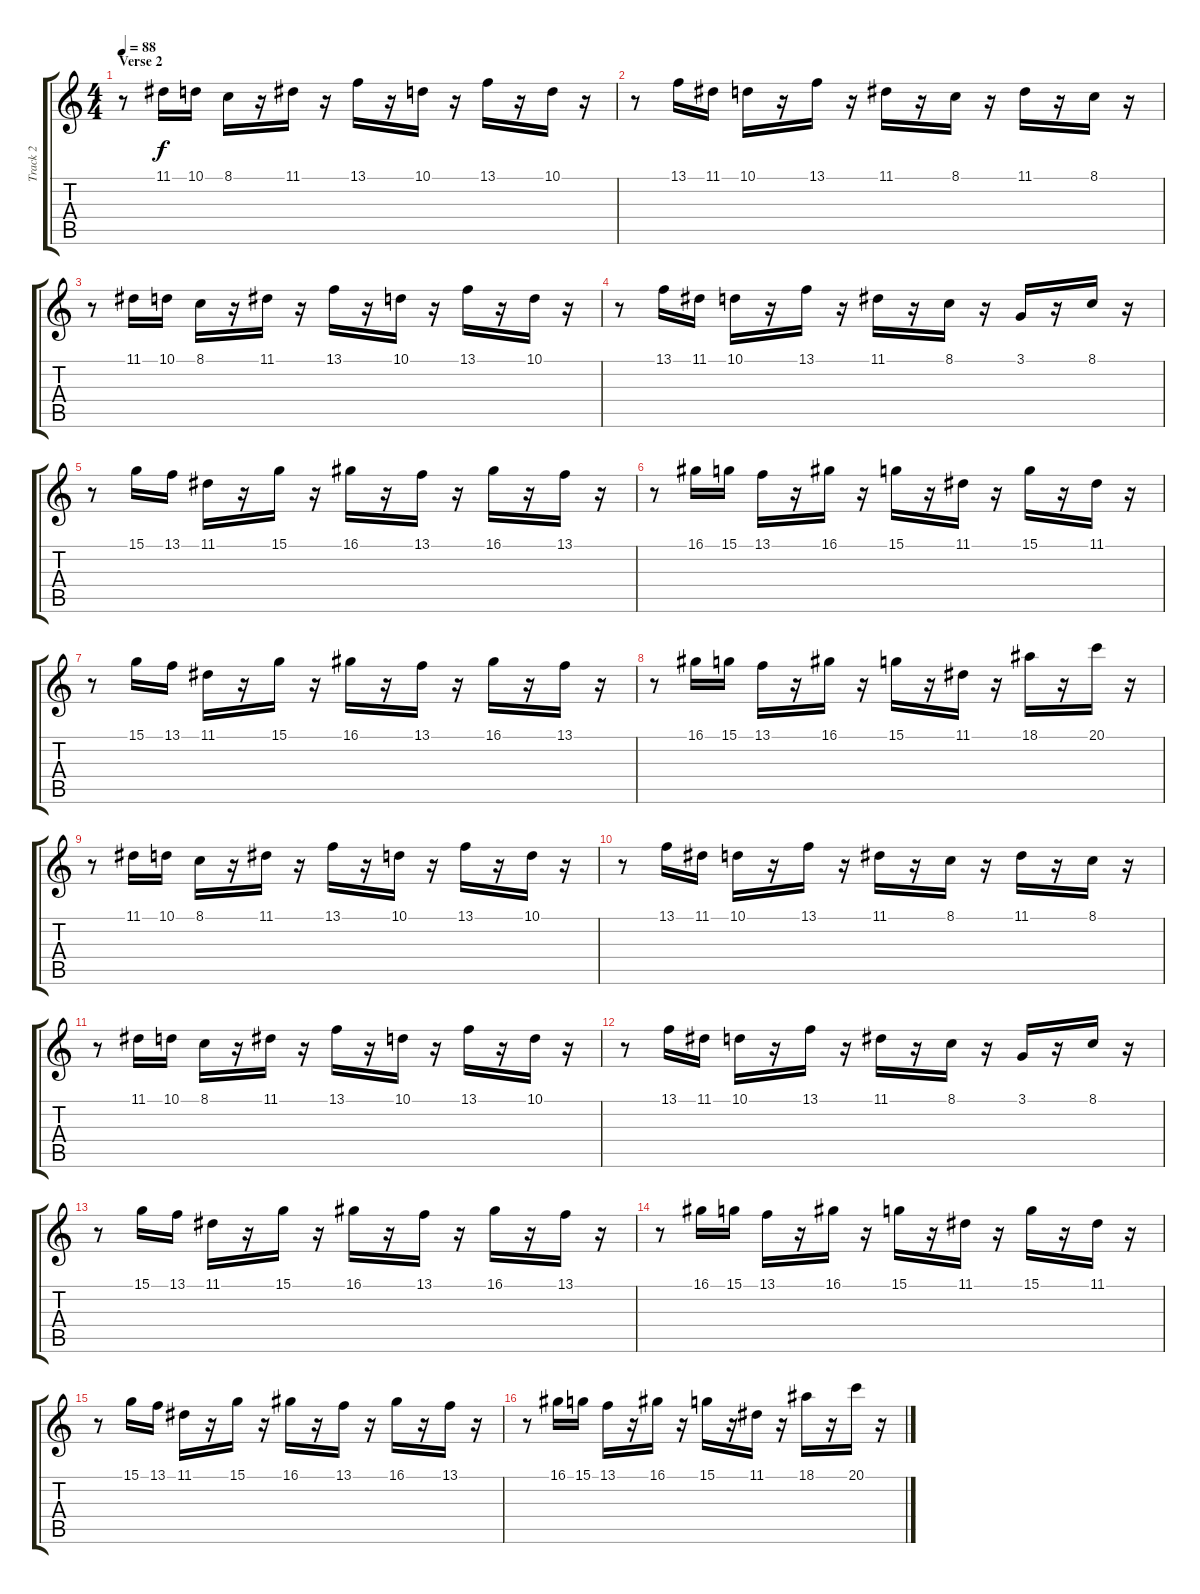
\track ("Track 2" "Track 2") {instrument stringensemble1}
\staff {score tabs}
\tuning (E4 B3 G3 D3 A2 E2) {hide}
\ts (4 4)
\section ("" "Verse 2")
\tempo 88
\clef g2
\ks c
r.8{dy f} 11.1.16 10.1.16 8.1.16 r.16 11.1.16 r.16 13.1.16 r.16 10.1.16 r.16 13.1.16 r.16 10.1.16 r.16 |
r.8 13.1.16 11.1.16 10.1.16 r.16 13.1.16 r.16 11.1.16 r.16 8.1.16 r.16 11.1.16 r.16 8.1.16 r.16 |
r.8 11.1.16 10.1.16 8.1.16 r.16 11.1.16 r.16 13.1.16 r.16 10.1.16 r.16 13.1.16 r.16 10.1.16 r.16 |
r.8 13.1.16 11.1.16 10.1.16 r.16 13.1.16 r.16 11.1.16 r.16 8.1.16 r.16 3.1.16 r.16 8.1.16 r.16 |
r.8 15.1.16 13.1.16 11.1.16 r.16 15.1.16 r.16 16.1.16 r.16 13.1.16 r.16 16.1.16 r.16 13.1.16 r.16 |
r.8 16.1.16 15.1.16 13.1.16 r.16 16.1.16 r.16 15.1.16 r.16 11.1.16 r.16 15.1.16 r.16 11.1.16 r.16 |
r.8 15.1.16 13.1.16 11.1.16 r.16 15.1.16 r.16 16.1.16 r.16 13.1.16 r.16 16.1.16 r.16 13.1.16 r.16 |
r.8 16.1.16 15.1.16 13.1.16 r.16 16.1.16 r.16 15.1.16 r.16 11.1.16 r.16 18.1.16 r.16 20.1.16 r.16 |
r.8 11.1.16 10.1.16 8.1.16 r.16 11.1.16 r.16 13.1.16 r.16 10.1.16 r.16 13.1.16 r.16 10.1.16 r.16 |
r.8 13.1.16 11.1.16 10.1.16 r.16 13.1.16 r.16 11.1.16 r.16 8.1.16 r.16 11.1.16 r.16 8.1.16 r.16 |
r.8 11.1.16 10.1.16 8.1.16 r.16 11.1.16 r.16 13.1.16 r.16 10.1.16 r.16 13.1.16 r.16 10.1.16 r.16 |
r.8 13.1.16 11.1.16 10.1.16 r.16 13.1.16 r.16 11.1.16 r.16 8.1.16 r.16 3.1.16 r.16 8.1.16 r.16 |
r.8 15.1.16 13.1.16 11.1.16 r.16 15.1.16 r.16 16.1.16 r.16 13.1.16 r.16 16.1.16 r.16 13.1.16 r.16 |
r.8 16.1.16 15.1.16 13.1.16 r.16 16.1.16 r.16 15.1.16 r.16 11.1.16 r.16 15.1.16 r.16 11.1.16 r.16 |
r.8 15.1.16 13.1.16 11.1.16 r.16 15.1.16 r.16 16.1.16 r.16 13.1.16 r.16 16.1.16 r.16 13.1.16 r.16 |
r.8 16.1.16 15.1.16 13.1.16 r.16 16.1.16 r.16 15.1.16 r.16 11.1.16 r.16 18.1.16 r.16 20.1.16 r.16
